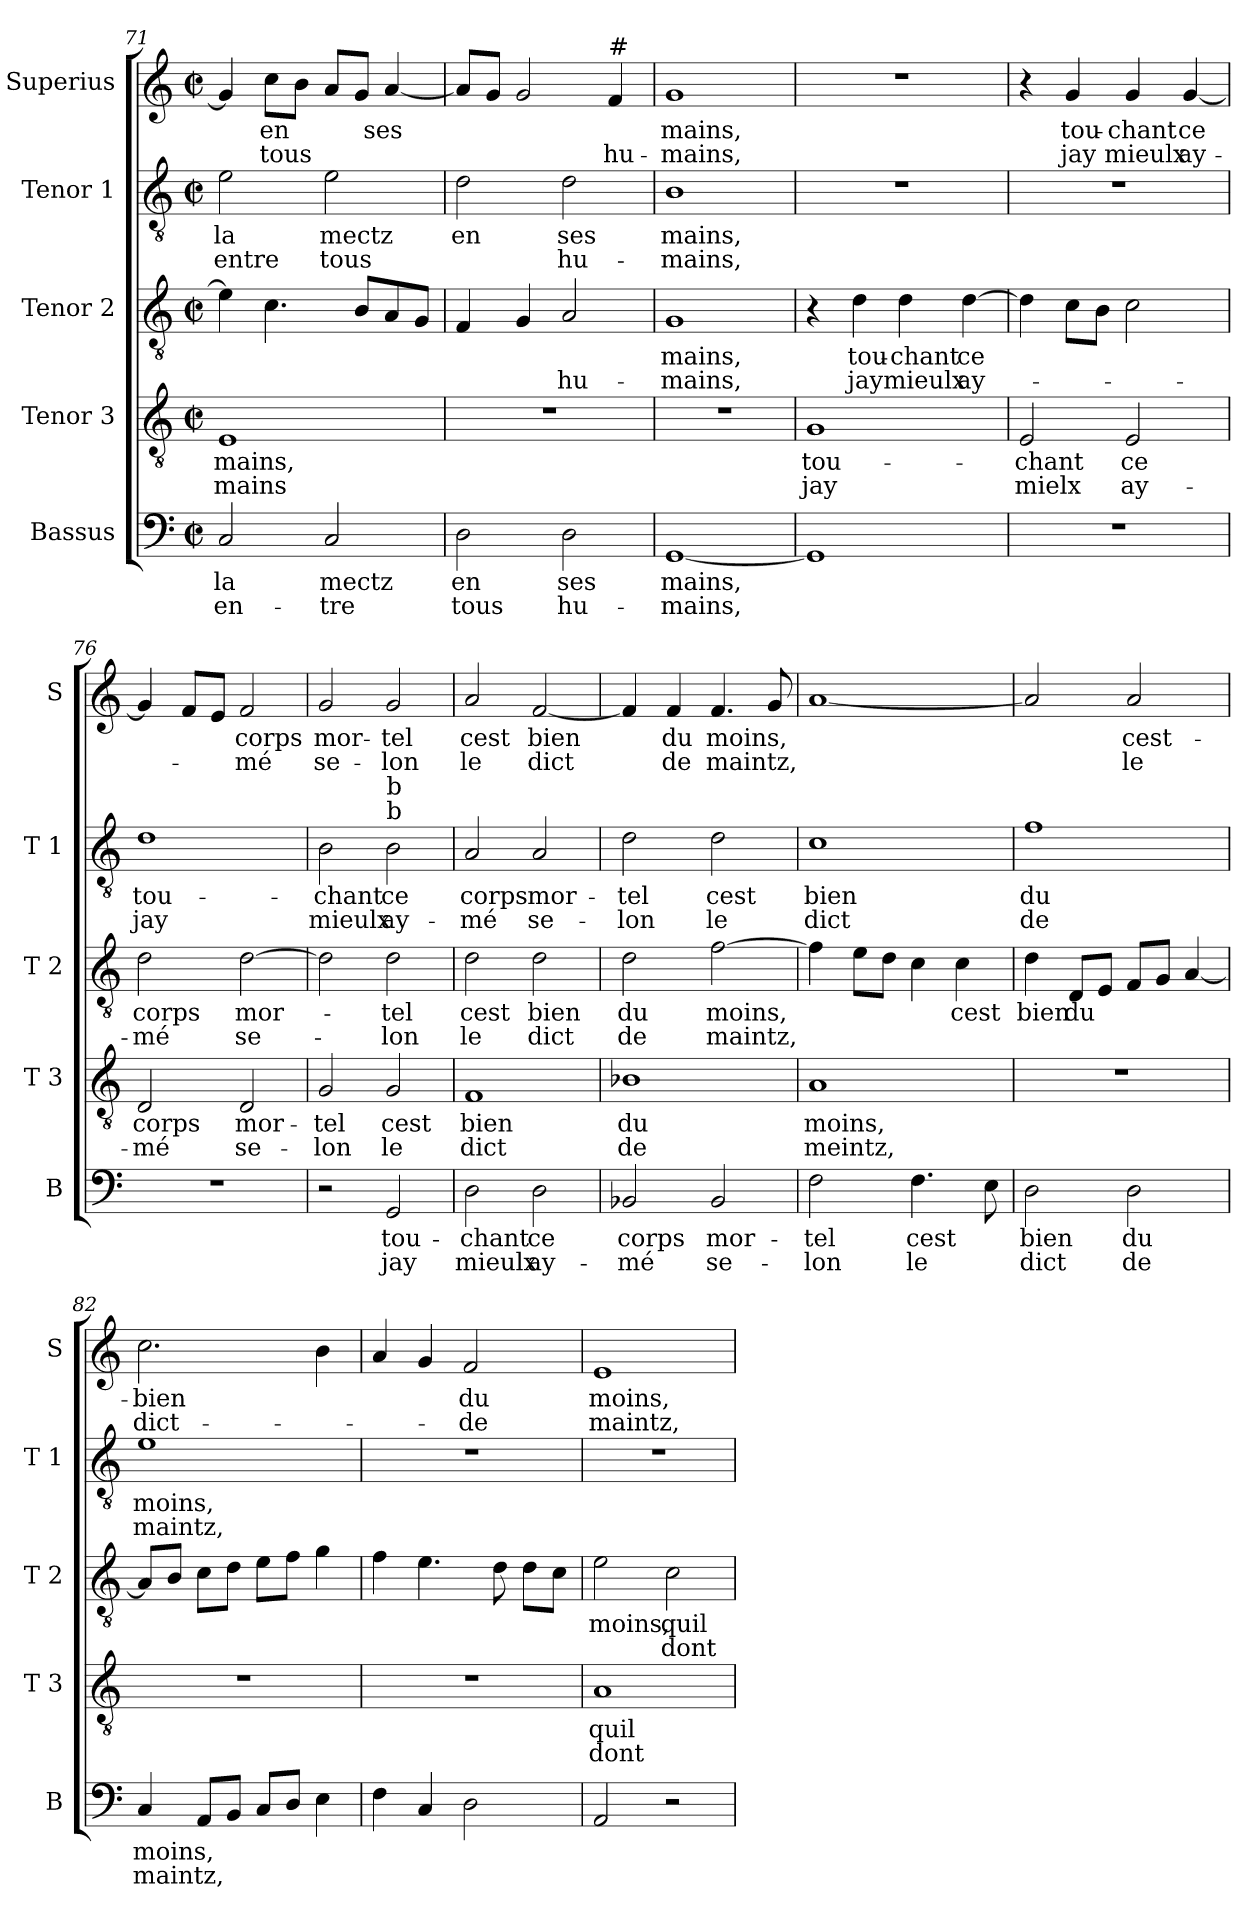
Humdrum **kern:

**kern	**text	**text	**kern	**text	**text	**kern	**text	**text	**kern	**text	**text	**kern	**text	**text
*part5	*part5	*part5	*part4	*part4	*part4	*part3	*part3	*part3	*part2	*part2	*part2	*part1	*part1	*part1
*staff5	*staff5	*staff5	*staff4	*staff4	*staff4	*staff3	*staff3	*staff3	*staff2	*staff2	*staff2	*staff1	*staff1	*staff1
*I"Bassus	*	*	*I"Tenor 3	*	*	*I"Tenor 2	*	*	*I"Tenor 1	*	*	*I"Superius	*	*
*I'B	*	*	*I'T 3	*	*	*I'T 2	*	*	*I'T 1	*	*	*I'S	*	*
*clefF4	*	*	*clefGv2	*	*	*clefGv2	*	*	*clefGv2	*	*	*clefG2	*	*
*k[]	*	*	*k[]	*	*	*k[]	*	*	*k[]	*	*	*k[]	*	*
*C:	*	*	*C:	*	*	*C:	*	*	*C:	*	*	*C:	*	*
*M2/2	*	*	*M2/2	*	*	*M2/2	*	*	*M2/2	*	*	*M2/2	*	*
*met(c|)	*	*	*met(c|)	*	*	*met(c|)	*	*	*met(c|)	*	*	*met(c|)	*	*
=71	=71	=71	=71	=71	=71	=71	=71	=71	=71	=71	=71	=71	=71	=71
2C/	la	en-	1E	mains,	-mains	4e\]	.	.	2e\	la	entre	4g/]	.	.
.	.	.	.	.	.	4.c\	.	.	.	.	.	8cc\L	en	tous
.	.	.	.	.	.	.	.	.	.	.	.	8b\J	.	.
2C/	mectz	-tre	.	.	.	.	.	.	2e\	mectz	tous	8a/L	.	.
.	.	.	.	.	.	8B/L	.	.	.	.	.	8g/J	.	.
.	.	.	.	.	.	8A/	.	.	.	.	.	[4a/	ses	.
.	.	.	.	.	.	8G/J	.	.	.	.	.	.	.	.
=72	=72	=72	=72	=72	=72	=72	=72	=72	=72	=72	=72	=72	=72	=72
2D\	en	tous	1r	.	.	4F/	.	.	2d\	en	.	8a/L]	.	.
.	.	.	.	.	.	.	.	.	.	.	.	8g/J	.	.
.	.	.	.	.	.	4G/	.	.	.	.	.	2g/	.	.
2D\	ses	hu-	.	.	.	2A/	.	hu-	2d\	ses	hu-	.	.	.
!	!	!	!	!	!	!	!	!	!	!	!	!LO:TX:a:t=#	!	!
.	.	.	.	.	.	.	.	.	.	.	.	4f/	.	hu-
=73	=73	=73	=73	=73	=73	=73	=73	=73	=73	=73	=73	=73	=73	=73
[1GG	mains,	-mains,	1r	.	.	1G	mains,	-mains,	1B	mains,	-mains,	1g	mains,	-mains,
=74	=74	=74	=74	=74	=74	=74	=74	=74	=74	=74	=74	=74	=74	=74
1GG]	.	.	1G	tou-	jay	4r	.	.	1r	.	.	1r	.	.
.	.	.	.	.	.	4d\	tou-	jay	.	.	.	.	.	.
.	.	.	.	.	.	4d\	-chant	mieulx	.	.	.	.	.	.
.	.	.	.	.	.	[4d\	ce	ay-	.	.	.	.	.	.
!!LO:PB:g=z
=75	=75	=75	=75	=75	=75	=75	=75	=75	=75	=75	=75	=75	=75	=75
1r	.	.	2E/	-chant	mielx	4d\]	.	.	1r	.	.	4r	.	.
.	.	.	.	.	.	8c\L	.	.	.	.	.	4g/	tou-	jay
.	.	.	.	.	.	8B\J	.	.	.	.	.	.	.	.
.	.	.	2E/	ce	ay-	2c\	.	.	.	.	.	4g/	-chant	mieulx
.	.	.	.	.	.	.	.	.	.	.	.	[4g/	ce	ay-
=76	=76	=76	=76	=76	=76	=76	=76	=76	=76	=76	=76	=76	=76	=76
1r	.	.	2D/	corps	-mé	2d\	corps	-mé	1d	tou-	jay	4g/]	.	.
.	.	.	.	.	.	.	.	.	.	.	.	8f/L	.	.
.	.	.	.	.	.	.	.	.	.	.	.	8e/J	.	.
.	.	.	2D/	mor-	se-	[2d\	mor-	se-	.	.	.	2f/	corps	-mé
=77	=77	=77	=77	=77	=77	=77	=77	=77	=77	=77	=77	=77	=77	=77
2r	.	.	2G/	-tel	-lon	2d\]	.	.	2B\	-chant	mieulx	2g/	mor-	se-
!	!	!	!	!	!	!	!	!	!LO:TX:a:t=b	!	!	!	!	!
!	!	!	!	!	!	!	!	!	!LO:TX:a:t=b	!	!	!	!	!
2GG/	tou-	jay	2G/	cest	le	2d\	-tel	-lon	2B\	ce	ay-	2g/	-tel	-lon
=78	=78	=78	=78	=78	=78	=78	=78	=78	=78	=78	=78	=78	=78	=78
2D\	-chant	mieulx	1F	bien	dict	2d\	cest	le	2A/	corps	-mé	2a/	cest	le
2D\	ce	ay-	.	.	.	2d\	bien	dict	2A/	mor-	se-	[2f/	bien	dict
=79	=79	=79	=79	=79	=79	=79	=79	=79	=79	=79	=79	=79	=79	=79
2BB-X/	corps	-mé	1B-X	du	de	2d\	du	de	2d\	-tel	-lon	4f/]	.	.
.	.	.	.	.	.	.	.	.	.	.	.	4f/	du	de
2BB-/	mor-	se-	.	.	.	[2f\	moins,	maintz,	2d\	cest	le	4.f/	moins,	maintz,
.	.	.	.	.	.	.	.	.	.	.	.	8g/	.	.
=80	=80	=80	=80	=80	=80	=80	=80	=80	=80	=80	=80	=80	=80	=80
2F\	-tel	-lon	1A	moins,	meintz,	4f\]	.	.	1c	bien	dict	[1a	.	.
.	.	.	.	.	.	8e\L	.	.	.	.	.	.	.	.
.	.	.	.	.	.	8d\J	.	.	.	.	.	.	.	.
4.F\	cest	le	.	.	.	4c\	.	.	.	.	.	.	.	.
.	.	.	.	.	.	4c\	cest	.	.	.	.	.	.	.
8E\	.	.	.	.	.	.	.	.	.	.	.	.	.	.
!!LO:LB:g=z
=81	=81	=81	=81	=81	=81	=81	=81	=81	=81	=81	=81	=81	=81	=81
2D\	bien	dict	1r	.	.	4d\	bien	.	1f	du	de	2a/]	.	.
.	.	.	.	.	.	8D/L	du	.	.	.	.	.	.	.
.	.	.	.	.	.	8E/J	.	.	.	.	.	.	.	.
2D\	du	de	.	.	.	8F/L	.	.	.	.	.	2a/	cest-	le
.	.	.	.	.	.	8G/J	.	.	.	.	.	.	.	.
.	.	.	.	.	.	[4A/	.	.	.	.	.	.	.	.
=82	=82	=82	=82	=82	=82	=82	=82	=82	=82	=82	=82	=82	=82	=82
4C/	moins,	maintz,	1r	.	.	8A/L]	.	.	1e	moins,	maintz,	2.cc\	-bien	dict-
.	.	.	.	.	.	8B/J	.	.	.	.	.	.	.	.
8AA/L	.	.	.	.	.	8c\L	.	.	.	.	.	.	.	.
8BB/J	.	.	.	.	.	8d\J	.	.	.	.	.	.	.	.
8C/L	.	.	.	.	.	8e\L	.	.	.	.	.	.	.	.
8D/J	.	.	.	.	.	8f\J	.	.	.	.	.	.	.	.
4E\	.	.	.	.	.	4g\	.	.	.	.	.	4b\	.	.
=83	=83	=83	=83	=83	=83	=83	=83	=83	=83	=83	=83	=83	=83	=83
4F\	.	.	1r	.	.	4f\	.	.	1r	.	.	4a/	.	.
4C/	.	.	.	.	.	4.e\	.	.	.	.	.	4g/	.	.
2D\	.	.	.	.	.	.	.	.	.	.	.	2f/	du	-de
.	.	.	.	.	.	8d\	.	.	.	.	.	.	.	.
.	.	.	.	.	.	8d\L	.	.	.	.	.	.	.	.
.	.	.	.	.	.	8c\J	.	.	.	.	.	.	.	.
=84	=84	=84	=84	=84	=84	=84	=84	=84	=84	=84	=84	=84	=84	=84
2AA/	.	.	1A	quil	dont	2e\	moins,	.	1r	.	.	1e	moins,	maintz,
2r	.	.	.	.	.	2c\	quil	dont	.	.	.	.	.	.
=	=	=	=	=	=	=	=	=	=	=	=	=	=	=
*-	*-	*-	*-	*-	*-	*-	*-	*-	*-	*-	*-	*-	*-	*-
